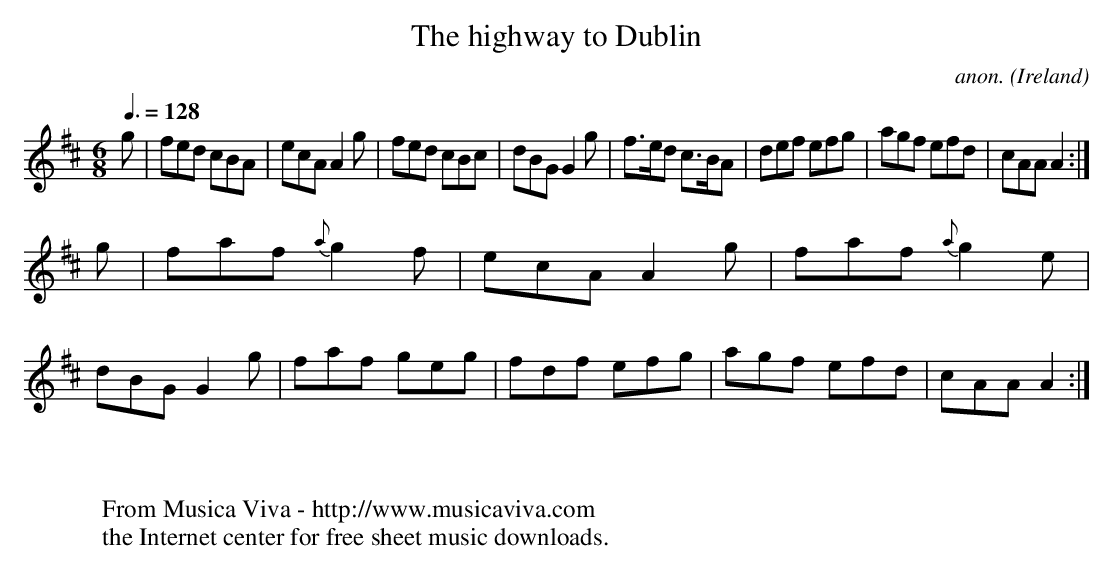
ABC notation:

X:1
T: The highway to Dublin
C: anon.
O: Ireland
5.abc
M: 6/8
L: 1/8
Q: 3/8=128
K: Amix
g|fed cBA|ecA A2g|fed cBc|dBG G2g|f>ed c>BA|def efg|agf efd|cAA A2:|
g|faf {a}g2f|ecA A2g|faf {a}g2e|
dBG G2g|faf geg|fdf efg|agf efd|cAAA2:|
W:
W:
W: From Musica Viva - http://www.musicaviva.com
W: the Internet center for free sheet music downloads.
